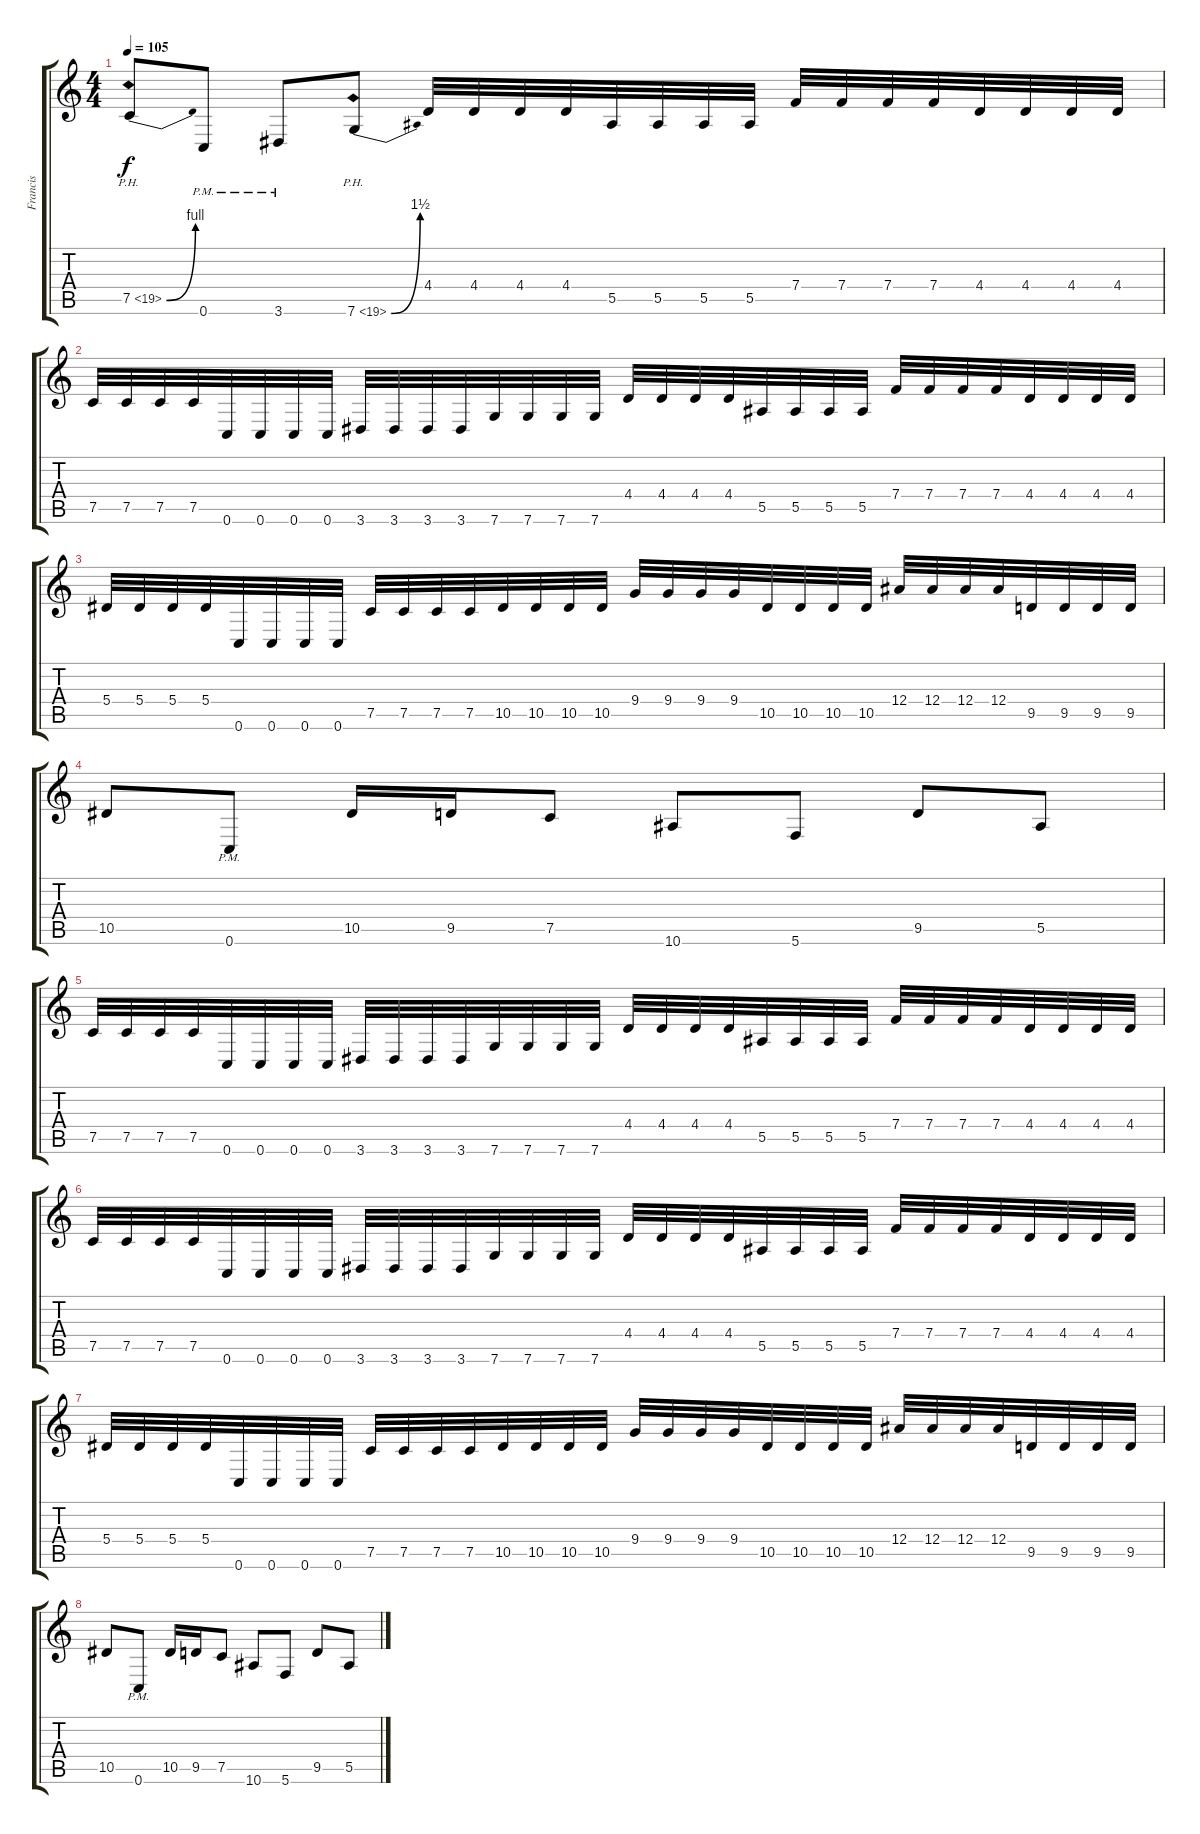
\track ("Francis" "Francis") {instrument distortionguitar}
\staff {score tabs}
\tuning (C4 G3 Eb3 Bb2 F2 C2) {hide}
\ts (4 4)
\tempo 105
\clef g2
\ks c
7.5{be (bend 0 0 60 4) ph 12}.8{dy f} 0.6{pm}.8 3.6{pm}.8 7.6{be (bend 0 0 60 6) ph 12}.8 4.4.32 4.4.32 4.4.32 4.4.32 5.5.32 5.5.32 5.5.32 5.5.32 7.4.32 7.4.32 7.4.32 7.4.32 4.4.32 4.4.32 4.4.32 4.4.32 |
7.5.32 7.5.32 7.5.32 7.5.32 0.6.32 0.6.32 0.6.32 0.6.32 3.6.32 3.6.32 3.6.32 3.6.32 7.6.32 7.6.32 7.6.32 7.6.32 4.4.32 4.4.32 4.4.32 4.4.32 5.5.32 5.5.32 5.5.32 5.5.32 7.4.32 7.4.32 7.4.32 7.4.32 4.4.32 4.4.32 4.4.32 4.4.32 |
5.4.32 5.4.32 5.4.32 5.4.32 0.6.32 0.6.32 0.6.32 0.6.32 7.5.32 7.5.32 7.5.32 7.5.32 10.5.32 10.5.32 10.5.32 10.5.32 9.4.32 9.4.32 9.4.32 9.4.32 10.5.32 10.5.32 10.5.32 10.5.32 12.4.32 12.4.32 12.4.32 12.4.32 9.5.32 9.5.32 9.5.32 9.5.32 |
10.5.8 0.6{pm}.8 10.5.16 9.5.16 7.5.8 10.6.8 5.6.8 9.5.8 5.5.8 |
7.5.32 7.5.32 7.5.32 7.5.32 0.6.32 0.6.32 0.6.32 0.6.32 3.6.32 3.6.32 3.6.32 3.6.32 7.6.32 7.6.32 7.6.32 7.6.32 4.4.32 4.4.32 4.4.32 4.4.32 5.5.32 5.5.32 5.5.32 5.5.32 7.4.32 7.4.32 7.4.32 7.4.32 4.4.32 4.4.32 4.4.32 4.4.32 |
7.5.32 7.5.32 7.5.32 7.5.32 0.6.32 0.6.32 0.6.32 0.6.32 3.6.32 3.6.32 3.6.32 3.6.32 7.6.32 7.6.32 7.6.32 7.6.32 4.4.32 4.4.32 4.4.32 4.4.32 5.5.32 5.5.32 5.5.32 5.5.32 7.4.32 7.4.32 7.4.32 7.4.32 4.4.32 4.4.32 4.4.32 4.4.32 |
5.4.32 5.4.32 5.4.32 5.4.32 0.6.32 0.6.32 0.6.32 0.6.32 7.5.32 7.5.32 7.5.32 7.5.32 10.5.32 10.5.32 10.5.32 10.5.32 9.4.32 9.4.32 9.4.32 9.4.32 10.5.32 10.5.32 10.5.32 10.5.32 12.4.32 12.4.32 12.4.32 12.4.32 9.5.32 9.5.32 9.5.32 9.5.32 |
10.5.8 0.6{pm}.8 10.5.16 9.5.16 7.5.8 10.6.8 5.6.8 9.5.8 5.5.8
